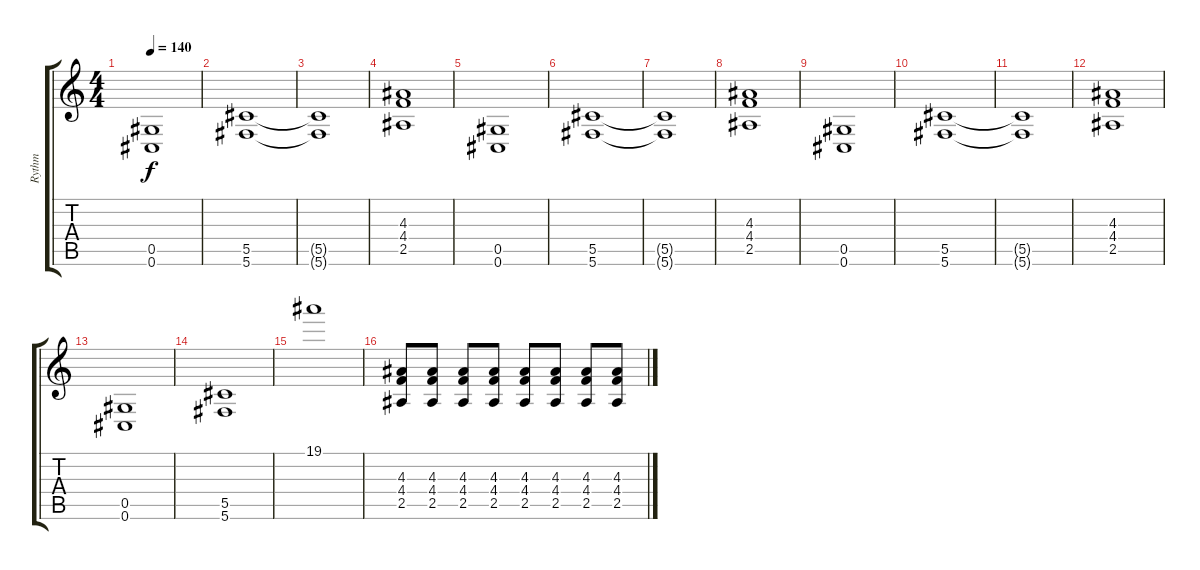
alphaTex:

\track ("Rythm" "Rythm") {instrument overdrivenguitar}
\staff {score tabs}
\tuning (Eb4 Bb3 Gb3 Db3 Ab2 Db2) {hide}
\ts (4 4)
\tempo 140
\clef g2
\ks c
(0.5 0.6).1{dy f} |
(5.5 5.6).1 |
(5.5{t} 5.6{t}).1 |
(4.3 4.4 2.5).1 |
(0.5 0.6).1 |
(5.5 5.6).1 |
(5.5{t} 5.6{t}).1 |
(4.3 4.4 2.5).1 |
(0.5 0.6).1 |
(5.5 5.6).1 |
(5.5{t} 5.6{t}).1 |
(4.3 4.4 2.5).1 |
(0.5 0.6).1 |
(5.5 5.6).1 |
19.1.1 |
(4.3 4.4 2.5).8 (4.3 4.4 2.5).8 (4.3 4.4 2.5).8 (4.3 4.4 2.5).8 (4.3 4.4 2.5).8 (4.3 4.4 2.5).8 (4.3 4.4 2.5).8 (4.3 4.4 2.5).8
